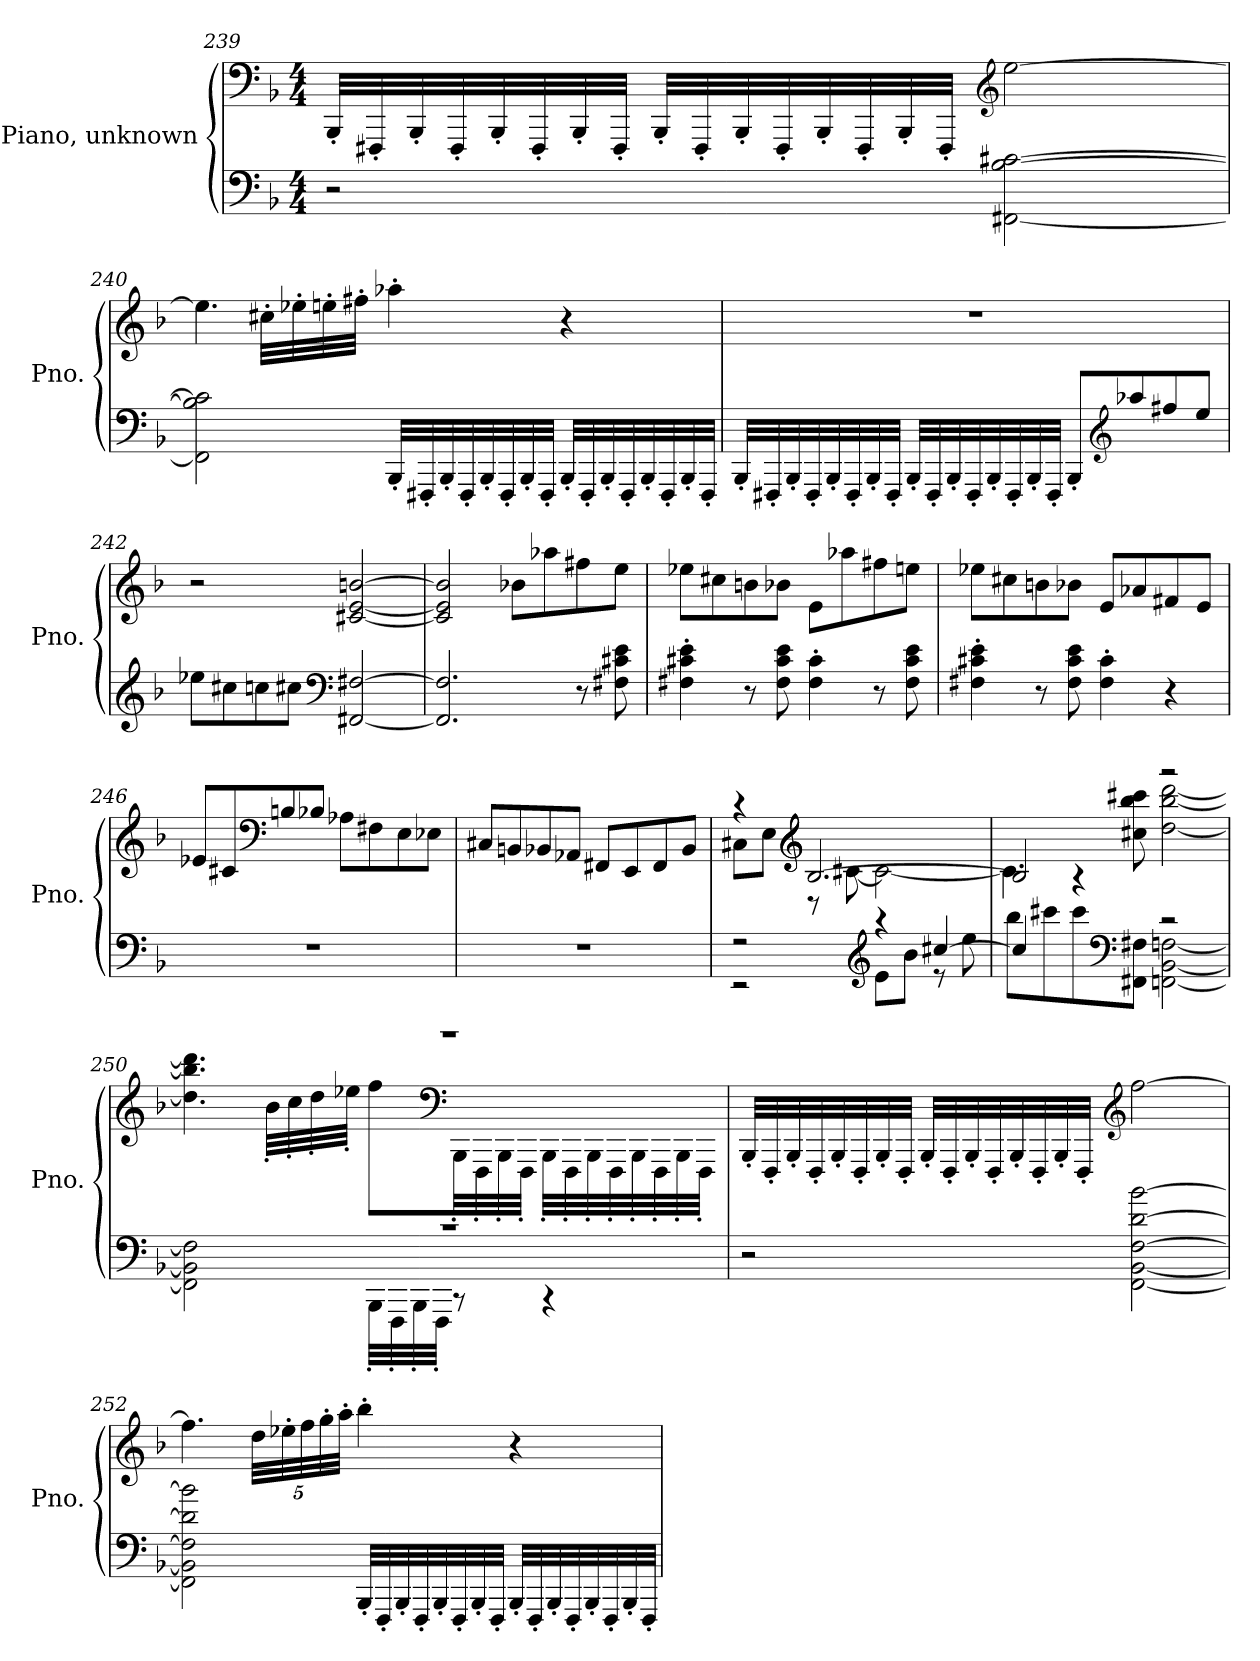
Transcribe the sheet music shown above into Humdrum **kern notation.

**kern	**kern
*part1	*part1
*staff2	*staff1
*I"Piano, unknown	*
*I'Pno.	*
!!LO:LB:g=z
*clefF4	*clefF4
*k[b-]	*k[b-]
*M4/4	*M4/4
=239	=239
2r	32BBB-'/LLL
.	32FFF#X'/
.	32BBB-'/
.	32FFF#'/
.	32BBB-'/
.	32FFF#'/
.	32BBB-'/
.	32FFF#'/JJJ
.	32BBB-'/LLL
.	32FFF#'/
.	32BBB-'/
.	32FFF#'/
.	32BBB-'/
.	32FFF#'/
.	32BBB-'/
.	32FFF#'/JJJ
*	*clefG2
[2FF#X\ [2B-\ [2c#X\	[2ee\
!!LO:LB:g=z
=240	=240
2FF#\] 2B-\] 2c#\]	4.ee\]
.	32cc#X'\LLL
.	32ee-X'\
.	32een'\
.	32ff#X'\JJJ
32BBB-'/LLL	4aa-X'\
32FFF#X'/	.
32BBB-'/	.
32FFF#'/	.
32BBB-'/	.
32FFF#'/	.
32BBB-'/	.
32FFF#'/JJJ	.
32BBB-'/LLL	4r
32FFF#'/	.
32BBB-'/	.
32FFF#'/	.
32BBB-'/	.
32FFF#'/	.
32BBB-'/	.
32FFF#'/JJJ	.
!!LO:LB:g=z
=241	=241
32BBB-'/LLL	1r
32FFF#X'/	.
32BBB-'/	.
32FFF#'/	.
32BBB-'/	.
32FFF#'/	.
32BBB-'/	.
32FFF#'/JJJ	.
32BBB-'/LLL	.
32FFF#'/	.
32BBB-'/	.
32FFF#'/	.
32BBB-'/	.
32FFF#'/	.
32BBB-'/	.
32FFF#'/JJJ	.
8BBB-'/L	.
*clefG2	*
8aa-X/	.
8ff#X/	.
8ee/J	.
=242	=242
8ee-X\L	2r
8cc#X\	.
8ccn\	.
8cc#X\J	.
*clefF4	*
[2FF#X/ [2F#X/	[2c#X/ [2e/ [2bn/
!!LO:LB:g=z
=243	=243
2.FF#/] 2.F#/]	2c#/] 2e/] 2b/]
.	8b-X\L
.	8aa-X\
8r	8ff#X\
8F#X\ 8c#X\ 8e\	8ee\J
=244	=244
4F#X\' 4c#X\' 4e\'	8ee-X\L
.	8cc#X\
8r	8bn\
8F#\ 8c#\ 8e\	8b-X\J
4F#\' 4c#\'	8e\L
.	8aa-X\
8r	8ff#X\
8F#\ 8c#\ 8e\	8een\J
=245	=245
4F#X\' 4c#X\' 4e\'	8ee-X\L
.	8cc#X\
8r	8bn\
8F#\ 8c#\ 8e\	8b-X\J
4F#\' 4c#\'	8e/L
.	8a-X/
4r	8f#X/
.	8e/J
!!LO:PB:g=z
=246	=246
1r	8e-X/L
.	8c#X/
*	*clefF4
.	8Bn/
.	8B-X/J
.	8A-X\L
.	8F#X\
.	8E\
.	8E-X\J
=247	=247
1r	8C#X/L
.	8BBn/
.	8BB-X/
.	8AA-X/J
.	8FF#X/L
.	8EE/
.	8FF#/
.	8BB-/J
=248	=248
*^	*^
2r	2r	4r	8C#X\L
.	.	.	8E\J
*	*	*clefG2	*
.	.	[2.B-/	8r
.	.	.	[8c#X\
*clefG2	*	*	*
4r	8e\L	.	2c#\_
.	8b-\J	.	.
[4cc#X/	8r	.	.
.	8ee\	.	.
!!LO:LB:g=z	!!
=249	=249	=249	=249
4cc#/]	8bb-\L	2B-/]	4.c#\]
.	8ccc#X\	.	.
4r	8ccc#\	.	.
*clefF4	*	*	*
.	8FF#X\ 8F#X\J	.	8cc#X\ 8bb-\ 8ccc#X\
2r	[2FFn\ [2BB-\ [2Fn\	2r	[2dd\ [2bb-\ [2ddd\
=250	=250	=250	=250
1r	2FF\] 2BB-\] 2F\]	1r	4.dd\] 4.bb-\] 4.ddd\]
.	.	.	32b-'\LLL
.	.	.	32cc'\
.	.	.	32dd'\
.	.	.	32ee-X'\JJJ
.	32BBB-'\LLL	.	8ff\L
.	32FFF'\	.	.
.	32BBB-'\	.	.
.	32FFF'\JJJ	.	.
*	*	*clefF4	*
.	8r	.	32BBB-'\LL
.	.	.	32FFF'\
.	.	.	32BBB-'\
.	.	.	32FFF'\JJJ
.	4r	.	32BBB-'\LLL
.	.	.	32FFF'\
.	.	.	32BBB-'\
.	.	.	32FFF'\
.	.	.	32BBB-'\
.	.	.	32FFF'\
.	.	.	32BBB-'\
.	.	.	32FFF'\JJJ
*v	*v	*	*
*	*v	*v
!!LO:LB:g=z
=251	=251
2r	32BBB-'/LLL
.	32FFF'/
.	32BBB-'/
.	32FFF'/
.	32BBB-'/
.	32FFF'/
.	32BBB-'/
.	32FFF'/JJJ
.	32BBB-'/LLL
.	32FFF'/
.	32BBB-'/
.	32FFF'/
.	32BBB-'/
.	32FFF'/
.	32BBB-'/
.	32FFF'/JJJ
*	*clefG2
[2FF\ [2BB-\ [2F\ [2d\ [2b-\	[2ff\
!!LO:LB:g=z
=252	=252
2FF\] 2BB-\] 2F\] 2d\] 2b-\]	4.ff\]
*	*Xbrackettup
.	40dd\LLL
.	40ee-X'\
.	40ff\
.	40gg'\
.	40aa'\JJJ
32BBB-'/LLL	4bb-'\
32FFF'/	.
32BBB-'/	.
32FFF'/	.
32BBB-'/	.
32FFF'/	.
32BBB-'/	.
32FFF'/JJJ	.
32BBB-'/LLL	4r
32FFF'/	.
32BBB-'/	.
32FFF'/	.
32BBB-'/	.
32FFF'/	.
32BBB-'/	.
32FFF'/JJJ	.
=	=
*-	*-
